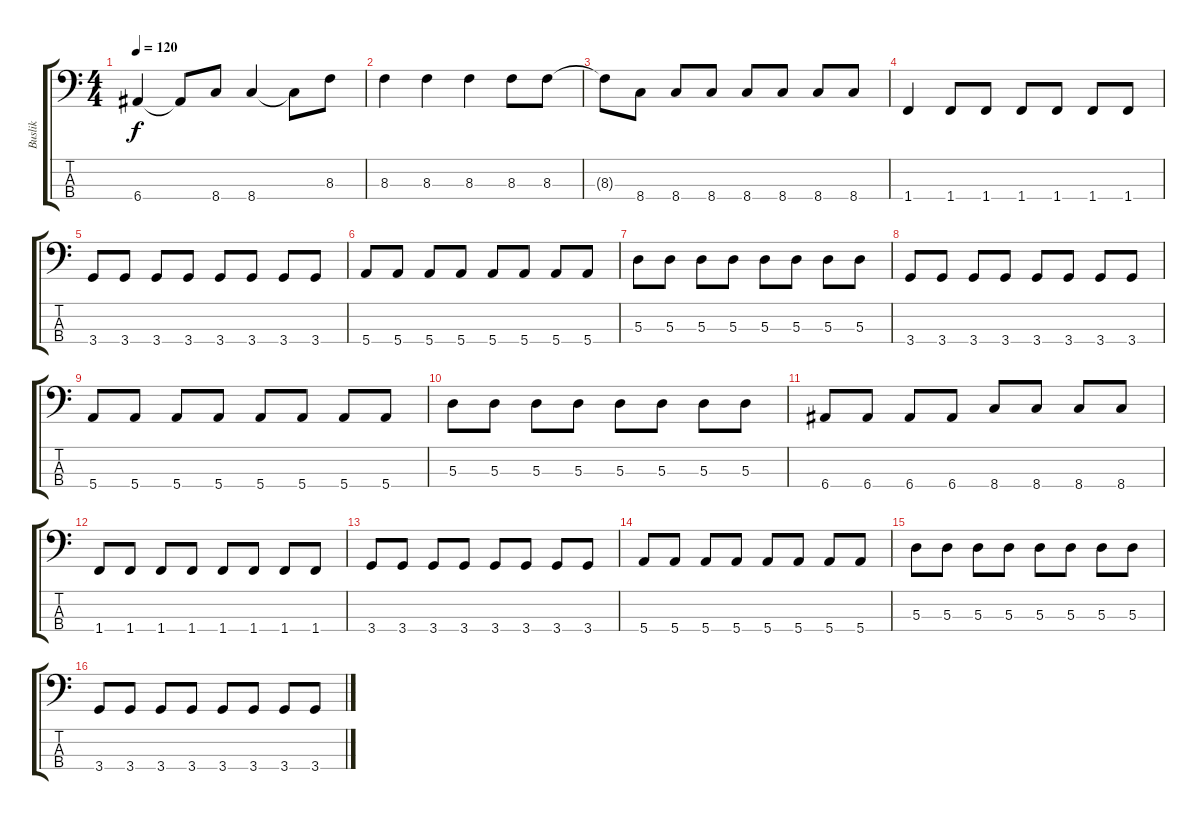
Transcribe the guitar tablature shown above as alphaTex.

\track ("Buslik" "Buslik") {instrument electricbasspick}
\staff {score tabs}
\tuning (G2 D2 A1 E1) {hide}
\ts (4 4)
\tempo 120
\clef f4
\ks c
6.4.4{dy f} 6.4{t}.8 8.4.8 8.4.4 8.4{t}.8 8.3.8 |
8.3.4 8.3.4 8.3.4 8.3.8 8.3.8 |
8.3{t}.8 8.4.8 8.4.8 8.4.8 8.4.8 8.4.8 8.4.8 8.4.8 |
1.4.4 1.4.8 1.4.8 1.4.8 1.4.8 1.4.8 1.4.8 |
3.4.8 3.4.8 3.4.8 3.4.8 3.4.8 3.4.8 3.4.8 3.4.8 |
5.4.8 5.4.8 5.4.8 5.4.8 5.4.8 5.4.8 5.4.8 5.4.8 |
5.3.8 5.3.8 5.3.8 5.3.8 5.3.8 5.3.8 5.3.8 5.3.8 |
3.4.8 3.4.8 3.4.8 3.4.8 3.4.8 3.4.8 3.4.8 3.4.8 |
5.4.8 5.4.8 5.4.8 5.4.8 5.4.8 5.4.8 5.4.8 5.4.8 |
5.3.8 5.3.8 5.3.8 5.3.8 5.3.8 5.3.8 5.3.8 5.3.8 |
6.4.8 6.4.8 6.4.8 6.4.8 8.4.8 8.4.8 8.4.8 8.4.8 |
1.4.8 1.4.8 1.4.8 1.4.8 1.4.8 1.4.8 1.4.8 1.4.8 |
3.4.8 3.4.8 3.4.8 3.4.8 3.4.8 3.4.8 3.4.8 3.4.8 |
5.4.8 5.4.8 5.4.8 5.4.8 5.4.8 5.4.8 5.4.8 5.4.8 |
5.3.8 5.3.8 5.3.8 5.3.8 5.3.8 5.3.8 5.3.8 5.3.8 |
3.4.8 3.4.8 3.4.8 3.4.8 3.4.8 3.4.8 3.4.8 3.4.8
